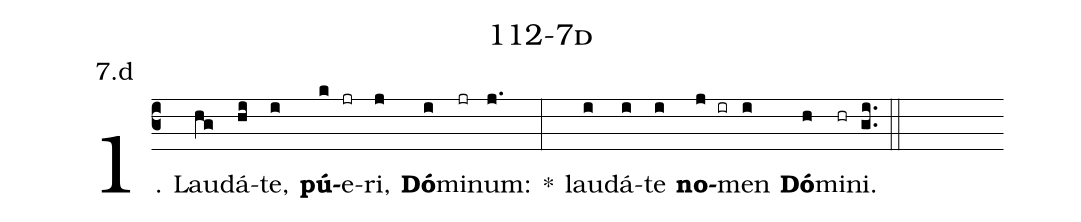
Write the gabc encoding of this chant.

name: 112-7d;
annotation: 7.d;
%%
(c3)1. Lau(hg)dá(hi)te,(i) <b>pú</b>(k)e(jr)ri,(j) <b>Dó</b>(i)mi(jr)num:(j.) *(:) lau(i)dá(i)te(i) <b>no</b>(j ir)men(i) <b>Dó</b>(h)mi(hr)ni.(gi..) (::)
